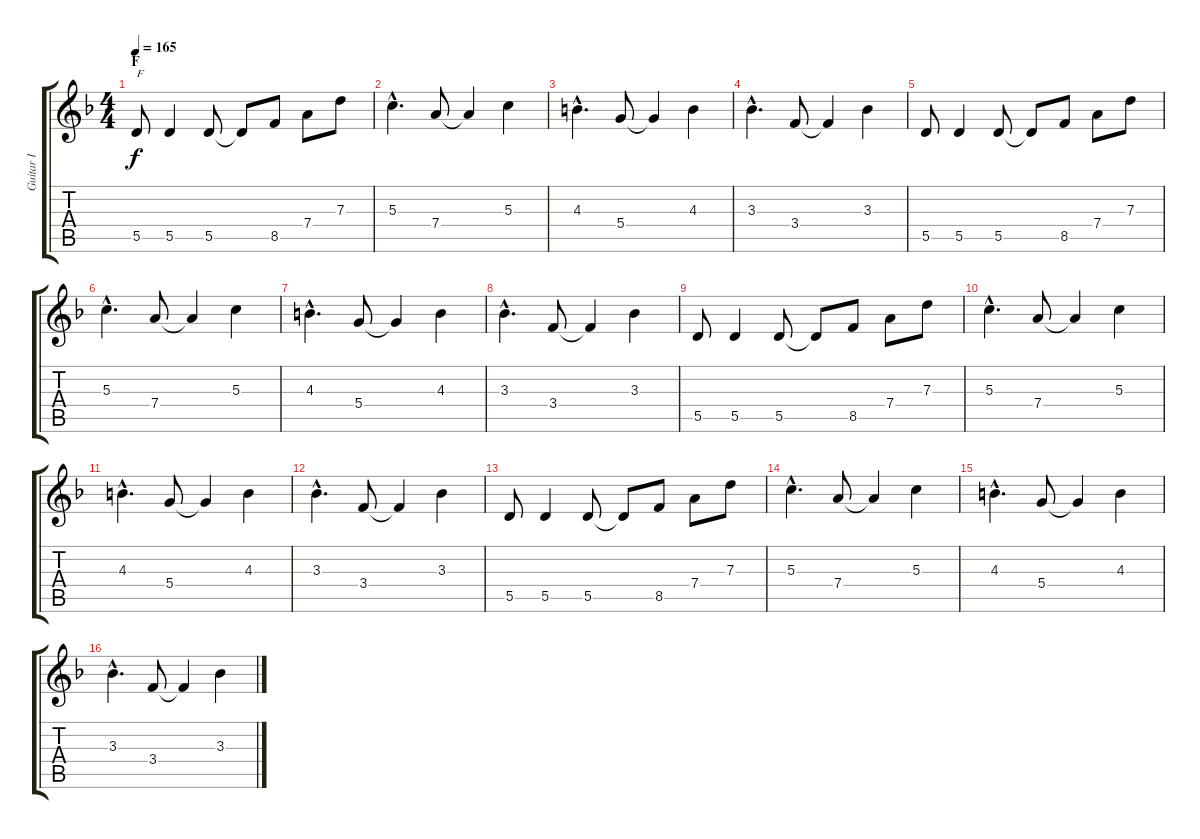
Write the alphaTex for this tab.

\track ("Guitar I" "Guitar I") {instrument overdrivenguitar}
\staff {score tabs}
\tuning (E4 B3 G3 D3 A2 E2) {hide}
\ts (4 4)
\section ("" "F")
\tempo 165
\clef g2
\ks f
5.5.8{txt "F" dy f} 5.5.4 5.5.8 5.5{t}.8 8.5.8 7.4.8 7.3.8 |
5.3{hac}.4{d} 7.4.8 7.4{t}.4 5.3.4 |
4.3{hac}.4{d} 5.4.8 5.4{t}.4 4.3.4 |
3.3{hac}.4{d} 3.4.8 3.4{t}.4 3.3.4 |
5.5.8 5.5.4 5.5.8 5.5{t}.8 8.5.8 7.4.8 7.3.8 |
5.3{hac}.4{d} 7.4.8 7.4{t}.4 5.3.4 |
4.3{hac}.4{d} 5.4.8 5.4{t}.4 4.3.4 |
3.3{hac}.4{d} 3.4.8 3.4{t}.4 3.3.4 |
5.5.8 5.5.4 5.5.8 5.5{t}.8 8.5.8 7.4.8 7.3.8 |
5.3{hac}.4{d} 7.4.8 7.4{t}.4 5.3.4 |
4.3{hac}.4{d} 5.4.8 5.4{t}.4 4.3.4 |
3.3{hac}.4{d} 3.4.8 3.4{t}.4 3.3.4 |
5.5.8 5.5.4 5.5.8 5.5{t}.8 8.5.8 7.4.8 7.3.8 |
5.3{hac}.4{d} 7.4.8 7.4{t}.4 5.3.4 |
4.3{hac}.4{d} 5.4.8 5.4{t}.4 4.3.4 |
3.3{hac}.4{d} 3.4.8 3.4{t}.4 3.3.4
